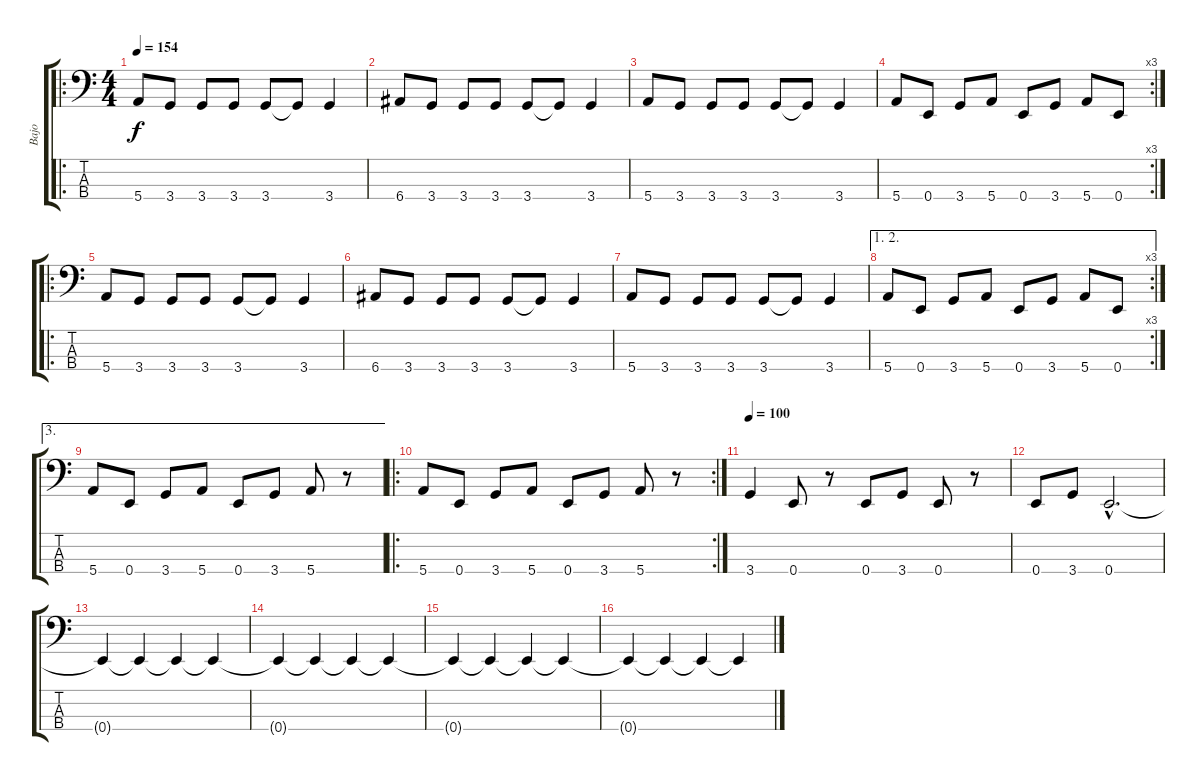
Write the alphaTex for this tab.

\track ("Bajo" "Bajo") {instrument electricbassfinger}
\staff {score tabs}
\tuning (G2 D2 A1 E1) {hide}
\ro
\ts (4 4)
\tempo 154
\clef f4
\ks c
5.4.8{dy f} 3.4.8 3.4.8 3.4.8 3.4.8 3.4{t}.8 3.4.4 |
6.4.8 3.4.8 3.4.8 3.4.8 3.4.8 3.4{t}.8 3.4.4 |
5.4.8 3.4.8 3.4.8 3.4.8 3.4.8 3.4{t}.8 3.4.4 |
\rc 3
5.4.8 0.4.8 3.4.8 5.4.8 0.4.8 3.4.8 5.4.8 0.4.8 |
\ro
5.4.8 3.4.8 3.4.8 3.4.8 3.4.8 3.4{t}.8 3.4.4 |
6.4.8 3.4.8 3.4.8 3.4.8 3.4.8 3.4{t}.8 3.4.4 |
5.4.8 3.4.8 3.4.8 3.4.8 3.4.8 3.4{t}.8 3.4.4 |
\ae (1 2)
\rc 3
5.4.8 0.4.8 3.4.8 5.4.8 0.4.8 3.4.8 5.4.8 0.4.8 |
\ae 3
5.4.8 0.4.8 3.4.8 5.4.8 0.4.8 3.4.8 5.4.8 r.8 |
\ro
\rc 2
5.4.8 0.4.8 3.4.8 5.4.8 0.4.8 3.4.8 5.4.8 r.8 |
\tempo 100
3.4.4 0.4.8 r.8 0.4.8 3.4.8 0.4.8 r.8 |
0.4.8 3.4.8 0.4{hac}.2{d} |
0.4{t}.4 0.4{t}.4 0.4{t}.4 0.4{t}.4 |
0.4{t}.4 0.4{t}.4 0.4{t}.4 0.4{t}.4 |
0.4{t}.4 0.4{t}.4 0.4{t}.4 0.4{t}.4 |
0.4{t}.4 0.4{t}.4 0.4{t}.4 0.4{t}.4
